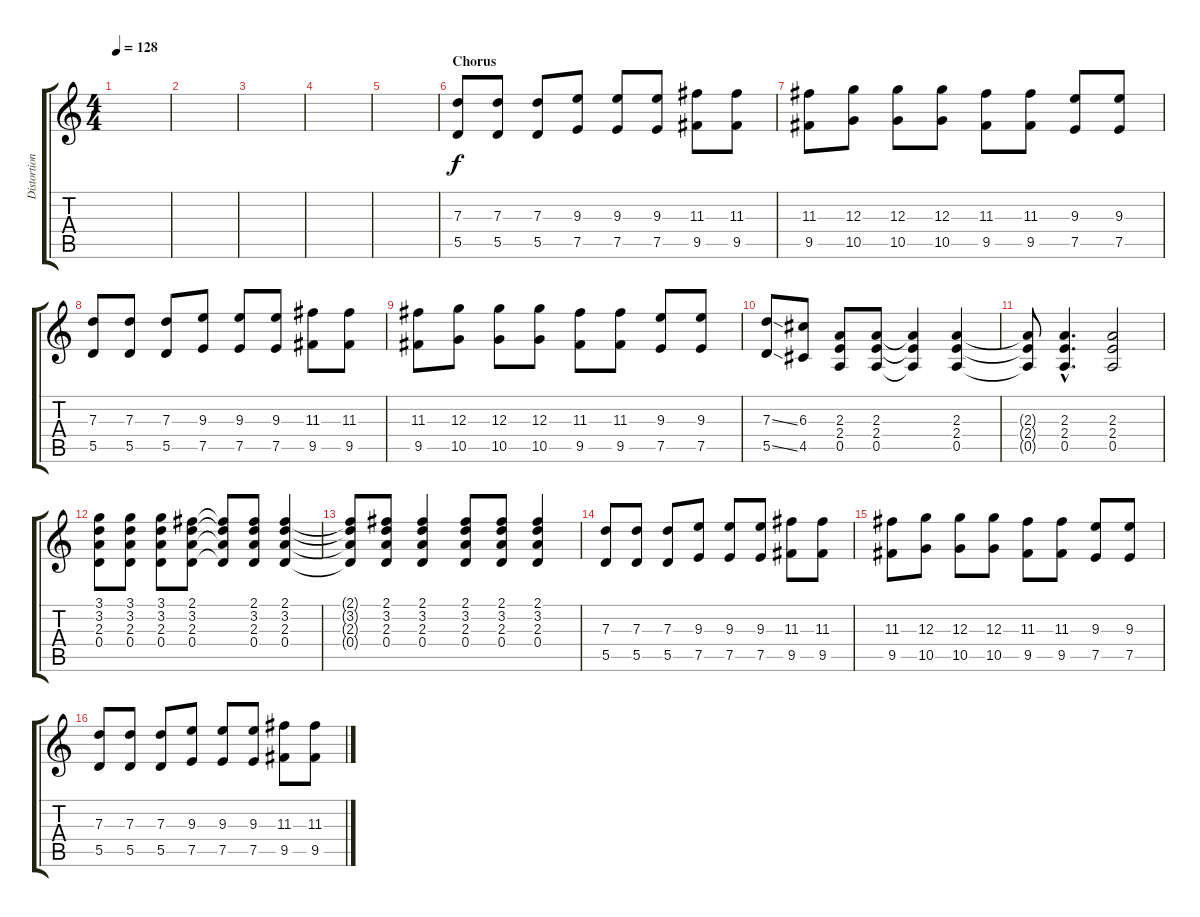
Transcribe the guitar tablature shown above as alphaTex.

\track ("Distortion Guitar" "Distortion") {instrument distortionguitar}
\staff {score tabs}
\tuning (E4 B3 G3 D3 A2 E2) {hide}
\ts (4 4)
\tempo 128
\clef g2
\ks c
|
|
|
|
|
\section ("" "Chorus")
(7.3 5.5).8 (7.3 5.5).8 (7.3 5.5).8 (9.3 7.5).8 (9.3 7.5).8 (9.3 7.5).8 (11.3 9.5).8 (11.3 9.5).8 |
(11.3 9.5).8 (12.3 10.5).8 (12.3 10.5).8 (12.3 10.5).8 (11.3 9.5).8 (11.3 9.5).8 (9.3 7.5).8 (9.3 7.5).8 |
(7.3 5.5).8 (7.3 5.5).8 (7.3 5.5).8 (9.3 7.5).8 (9.3 7.5).8 (9.3 7.5).8 (11.3 9.5).8 (11.3 9.5).8 |
(11.3 9.5).8 (12.3 10.5).8 (12.3 10.5).8 (12.3 10.5).8 (11.3 9.5).8 (11.3 9.5).8 (9.3 7.5).8 (9.3 7.5).8 |
(7.3{ss} 5.5{ss}).8 (6.3 4.5).8 (2.3 2.4 0.5).8 (2.3 2.4 0.5).8 (2.3{t} 2.4{t} 0.5{t}).4 (2.3 2.4 0.5).4 |
(2.3{t} 2.4{t} 0.5{t}).8 (2.3{hac} 2.4{hac} 0.5{hac}).4{d} (2.3 2.4 0.5).2 |
(3.1 3.2 2.3 0.4).8 (3.1 3.2 2.3 0.4).8 (3.1 3.2 2.3 0.4).8 (2.1 3.2 2.3 0.4).8 (2.1{t} 3.2{t} 2.3{t} 0.4{t}).8 (2.1 3.2 2.3 0.4).8 (2.1 3.2 2.3 0.4).4 |
(2.1{t} 3.2{t} 2.3{t} 0.4{t}).8 (2.1 3.2 2.3 0.4).8 (2.1 3.2 2.3 0.4).4 (2.1 3.2 2.3 0.4).8 (2.1 3.2 2.3 0.4).8 (2.1 3.2 2.3 0.4).4 |
(7.3 5.5).8 (7.3 5.5).8 (7.3 5.5).8 (9.3 7.5).8 (9.3 7.5).8 (9.3 7.5).8 (11.3 9.5).8 (11.3 9.5).8 |
(11.3 9.5).8 (12.3 10.5).8 (12.3 10.5).8 (12.3 10.5).8 (11.3 9.5).8 (11.3 9.5).8 (9.3 7.5).8 (9.3 7.5).8 |
(7.3 5.5).8 (7.3 5.5).8 (7.3 5.5).8 (9.3 7.5).8 (9.3 7.5).8 (9.3 7.5).8 (11.3 9.5).8 (11.3 9.5).8
